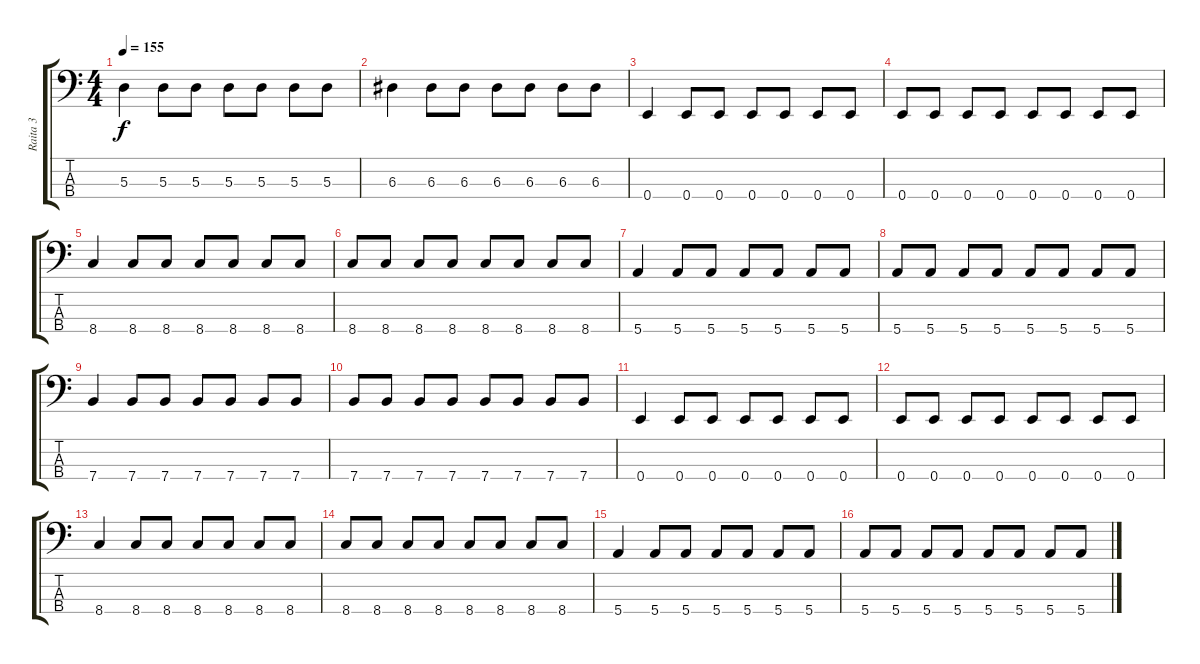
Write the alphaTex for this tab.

\track ("Raita 3" "Raita 3") {instrument electricbasspick}
\staff {score tabs}
\tuning (G2 D2 A1 E1) {hide}
\ts (4 4)
\tempo 155
\clef f4
\ks c
5.3.4{dy f} 5.3.8 5.3.8 5.3.8 5.3.8 5.3.8 5.3.8 |
6.3.4 6.3.8 6.3.8 6.3.8 6.3.8 6.3.8 6.3.8 |
0.4.4 0.4.8 0.4.8 0.4.8 0.4.8 0.4.8 0.4.8 |
0.4.8 0.4.8 0.4.8 0.4.8 0.4.8 0.4.8 0.4.8 0.4.8 |
8.4.4 8.4.8 8.4.8 8.4.8 8.4.8 8.4.8 8.4.8 |
8.4.8 8.4.8 8.4.8 8.4.8 8.4.8 8.4.8 8.4.8 8.4.8 |
5.4.4 5.4.8 5.4.8 5.4.8 5.4.8 5.4.8 5.4.8 |
5.4.8 5.4.8 5.4.8 5.4.8 5.4.8 5.4.8 5.4.8 5.4.8 |
7.4.4 7.4.8 7.4.8 7.4.8 7.4.8 7.4.8 7.4.8 |
7.4.8 7.4.8 7.4.8 7.4.8 7.4.8 7.4.8 7.4.8 7.4.8 |
0.4.4 0.4.8 0.4.8 0.4.8 0.4.8 0.4.8 0.4.8 |
0.4.8 0.4.8 0.4.8 0.4.8 0.4.8 0.4.8 0.4.8 0.4.8 |
8.4.4 8.4.8 8.4.8 8.4.8 8.4.8 8.4.8 8.4.8 |
8.4.8 8.4.8 8.4.8 8.4.8 8.4.8 8.4.8 8.4.8 8.4.8 |
5.4.4 5.4.8 5.4.8 5.4.8 5.4.8 5.4.8 5.4.8 |
5.4.8 5.4.8 5.4.8 5.4.8 5.4.8 5.4.8 5.4.8 5.4.8
